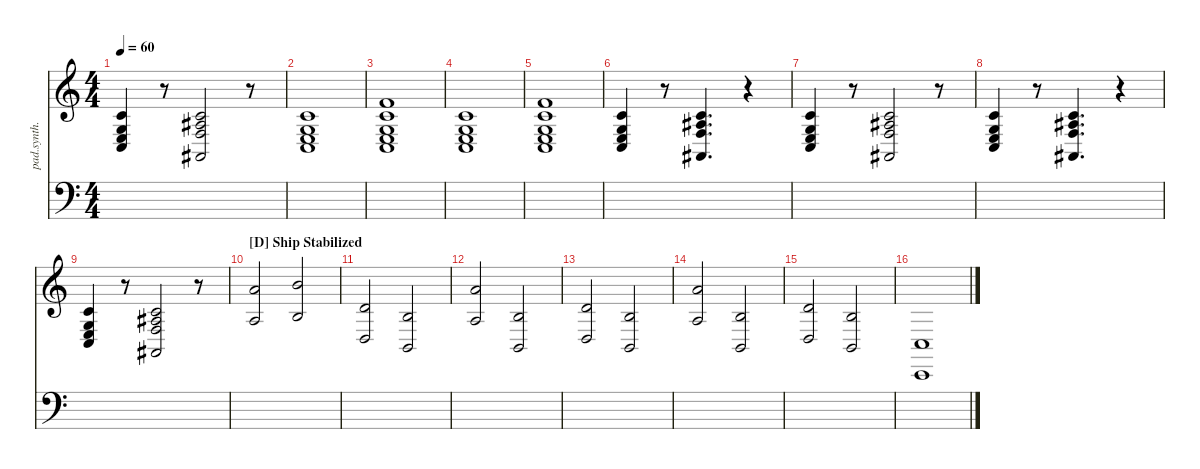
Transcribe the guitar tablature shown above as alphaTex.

\defaultSystemsLayout 4
\hideDynamics
\bracketExtendMode nobrackets
\otherSystemsTrackNameOrientation horizontal
\track ("Synthesizer" "pad.synth.") {instrument pad8sweep}
\staff {score}
\tuning (E4 B3 G3 D3 A2 E2)
\ts (4 4)
\tempo 60
\clef g2
\ks c
(3.5 0.3 2.4 1.2).4{dy mf beam Up} r.8{beam Up} (1.5{acc #} 3.4 3.3{acc #} 1.2).2{beam Up} r.8{beam Up} |
(3.5 0.3 1.2 2.4).1{beam Up} |
(3.5 0.3 1.2 2.4 1.1).1{beam Up} |
(3.5 0.3 1.2 2.4).1{beam Up} |
(3.5 0.3 1.2 2.4 1.1).1{beam Up} |
(3.5 0.3 2.4 1.2).4{beam Up} r.8{beam Up} (1.5{acc #} 3.4 3.3{acc #} 1.2).4{d beam Up} r.4{beam Up} |
(3.5 0.3 2.4 1.2).4{beam Up} r.8{beam Up} (1.5{acc #} 3.4 3.3{acc #} 1.2).2{beam Up} r.8{beam Up} |
(3.5 0.3 2.4 1.2).4{beam Up} r.8{beam Up} (1.5{acc #} 3.4 3.3{acc #} 1.2).4{d beam Up} r.4{beam Up} |
(3.5 0.3 2.4 1.2).4{beam Up} r.8{beam Up} (1.5{acc #} 3.4 3.3{acc #} 1.2).2{beam Up} r.8{beam Up} |
\section ("D" "Ship Stabilized")
(2.3 5.1).2{beam Up} (0.2 7.1).2{beam Up} |
(3.2 0.4).2{beam Up} (2.5 0.2).2{beam Up} |
(2.3 5.1).2{beam Up} (2.5 0.2).2{beam Up} |
(3.2 0.4).2{beam Up} (2.5 0.2).2{beam Up} |
(2.3 5.1).2{beam Up} (2.5 0.2).2{beam Up} |
(3.2 0.4).2{beam Up} (2.5 0.2).2{beam Up} |
(3.5 -4.6).1{beam Up}
\staff {score}
\tuning (G2 D2 A1 E1)
\clef f4
\ottava regular
\simile none
\ks c
|
|
|
|
|
|
|
|
|
|
|
|
|
|
|
